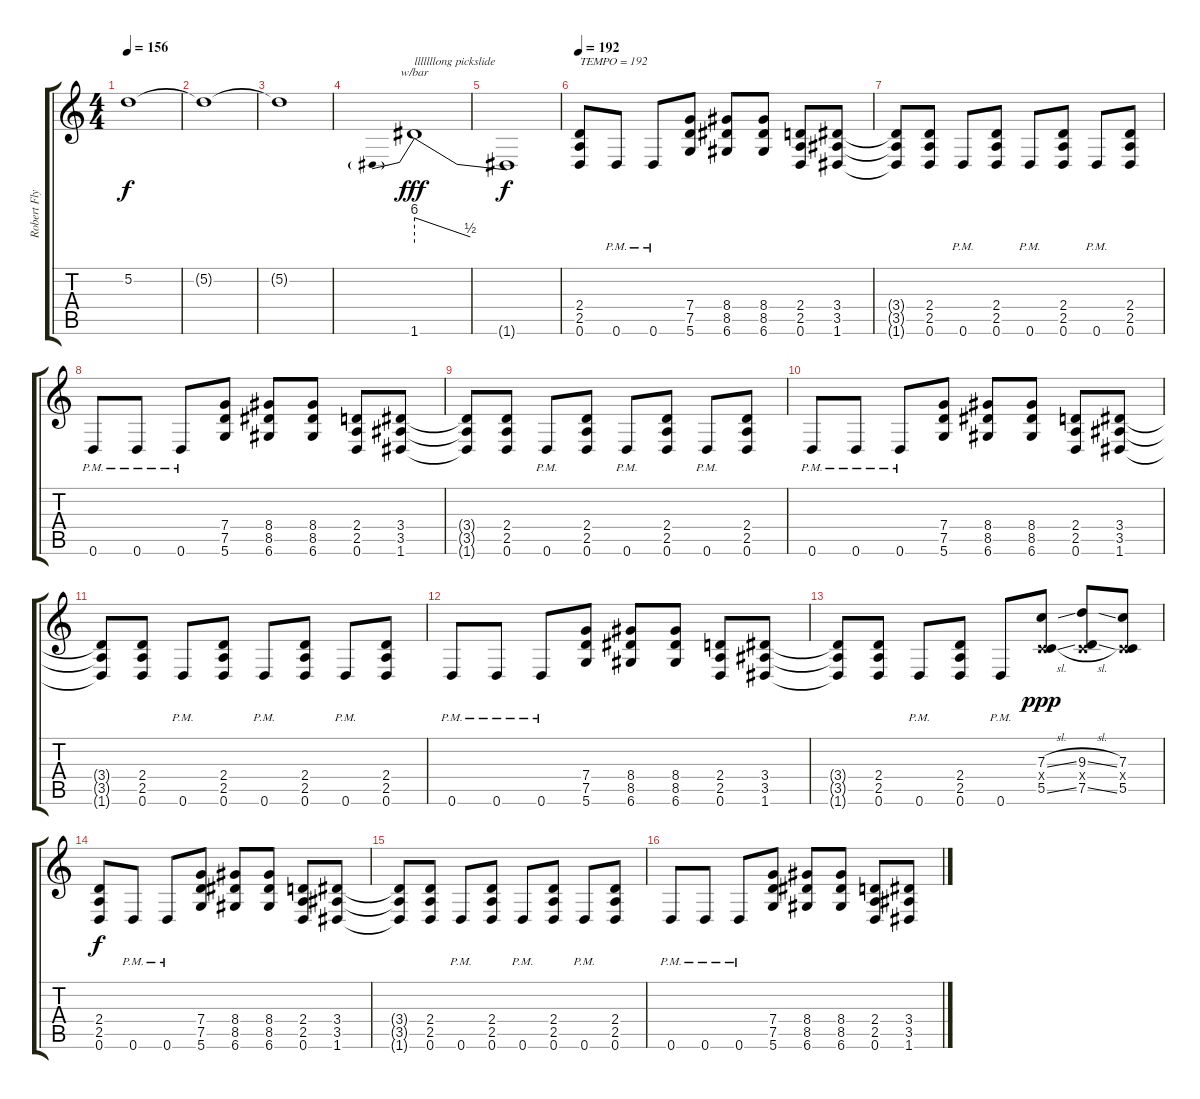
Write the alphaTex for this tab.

\track ("Robert Flynn" "Robert Fly") {instrument distortionguitar}
\staff {score tabs}
\tuning (D4 A3 F3 C3 G2 D2) {hide}
\ts (4 4)
\tempo 156
\clef g2
\ks c
5.2{t}.1{dy f} |
5.2{t}.1 |
5.2{t}.1 |
1.6.1{tbe (predivedive default 0 24 60 2) txt "lllllllong pickslide" dy fff} |
1.6{t}.1{dy f} |
\tempo 192
(2.4 2.5 0.6).8{txt "TEMPO = 192"} 0.6{pm}.8 0.6{pm}.8 (7.4 7.5 5.6).8 (8.4 8.5 6.6).8 (8.4 8.5 6.6).8 (2.4 2.5 0.6).8 (3.4 3.5 1.6).8 |
(3.4{t} 3.5{t} 1.6{t}).8 (2.4 2.5 0.6).8 0.6{pm}.8 (2.4 2.5 0.6).8 0.6{pm}.8 (2.4 2.5 0.6).8 0.6{pm}.8 (2.4 2.5 0.6).8 |
0.6{pm}.8 0.6{pm}.8 0.6{pm}.8 (7.4 7.5 5.6).8 (8.4 8.5 6.6).8 (8.4 8.5 6.6).8 (2.4 2.5 0.6).8 (3.4 3.5 1.6).8 |
(3.4{t} 3.5{t} 1.6{t}).8 (2.4 2.5 0.6).8 0.6{pm}.8 (2.4 2.5 0.6).8 0.6{pm}.8 (2.4 2.5 0.6).8 0.6{pm}.8 (2.4 2.5 0.6).8 |
0.6{pm}.8 0.6{pm}.8 0.6{pm}.8 (7.4 7.5 5.6).8 (8.4 8.5 6.6).8 (8.4 8.5 6.6).8 (2.4 2.5 0.6).8 (3.4 3.5 1.6).8 |
(3.4{t} 3.5{t} 1.6{t}).8 (2.4 2.5 0.6).8 0.6{pm}.8 (2.4 2.5 0.6).8 0.6{pm}.8 (2.4 2.5 0.6).8 0.6{pm}.8 (2.4 2.5 0.6).8 |
0.6{pm}.8 0.6{pm}.8 0.6{pm}.8 (7.4 7.5 5.6).8 (8.4 8.5 6.6).8 (8.4 8.5 6.6).8 (2.4 2.5 0.6).8 (3.4 3.5 1.6).8 |
(3.4{t} 3.5{t} 1.6{t}).8 (2.4 2.5 0.6).8 0.6{pm}.8 (2.4 2.5 0.6).8 0.6{pm}.8 (7.3{sl} 0.4{x} 5.5{sl}).8{dy ppp} (9.3{sl} 0.4{x} 7.5{sl}).8 (7.3 0.4{x} 5.5).8 |
(2.4 2.5 0.6).8{dy f} 0.6{pm}.8 0.6{pm}.8 (7.4 7.5 5.6).8 (8.4 8.5 6.6).8 (8.4 8.5 6.6).8 (2.4 2.5 0.6).8 (3.4 3.5 1.6).8 |
(3.4{t} 3.5{t} 1.6{t}).8 (2.4 2.5 0.6).8 0.6{pm}.8 (2.4 2.5 0.6).8 0.6{pm}.8 (2.4 2.5 0.6).8 0.6{pm}.8 (2.4 2.5 0.6).8 |
0.6{pm}.8 0.6{pm}.8 0.6{pm}.8 (7.4 7.5 5.6).8 (8.4 8.5 6.6).8 (8.4 8.5 6.6).8 (2.4 2.5 0.6).8 (3.4 3.5 1.6).8
